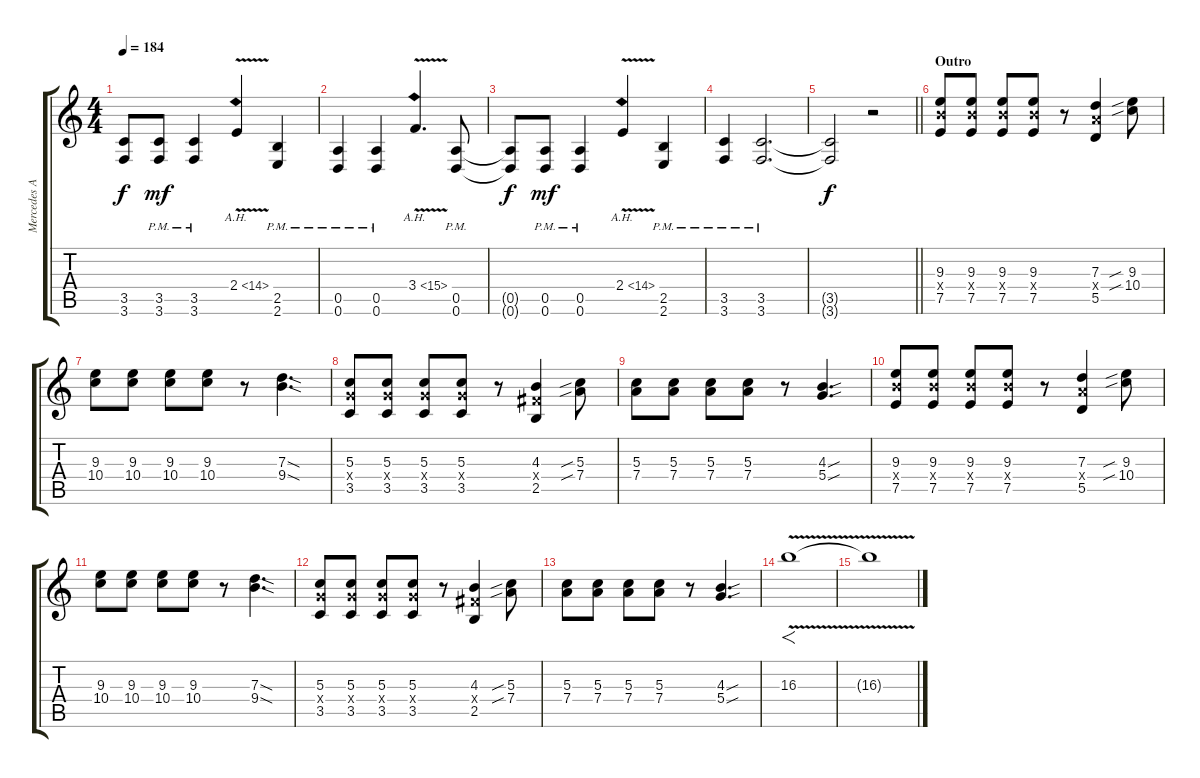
\track ("Mercedes Arn-Horn (Lead Guitar)" "Mercedes A") {instrument distortionguitar}
\staff {score tabs}
\tuning (E4 B3 G3 D3 A2 D2) {hide}
\ts (4 4)
\tempo 184
\clef g2
\ks c
(3.5{t} 3.6{t}).8{dy f} (3.5 3.6{pm}).8{dy mf} (3.5 3.6{pm}).4 2.4{ah 12 v}.4 (2.5{pm} 2.6).4 |
(0.5 0.6{pm}).4 (0.5 0.6{pm}).4 3.4{ah 12 v}.4{d} (0.5 0.6{pm}).8 |
(0.5{t} 0.6{t}).8{dy f} (0.5 0.6{pm}).8{dy mf} (0.5 0.6{pm}).4 2.4{ah 12 v}.4 (2.5{pm} 2.6).4 |
(3.5{pm} 3.6{pm}).4 (3.5{pm} 3.6{pm}).2{d} |
\barLineRight lightlight
(3.5{t} 3.6{t}).2{dy f} r.2 |
\section ("" "Outro")
(9.3 9.4{x} 7.5).8 (9.3 9.4{x} 7.5).8 (9.3 9.4{x} 7.5).8 (9.3 9.4{x} 7.5).8 r.8 (7.3 7.4{x} 5.5).4 (9.3{sib} 10.4{sib}).8 |
(9.3 10.4).8 (9.3 10.4).8 (9.3 10.4).8 (9.3 10.4).8 r.8 (7.3{sod} 9.4{sod}).4{d} |
(5.3 5.4{x} 3.5).8 (5.3 5.4{x} 3.5).8 (5.3 5.4{x} 3.5).8 (5.3 5.4{x} 3.5).8 r.8 (4.3 4.4{x} 2.5).4 (5.3{sib} 7.4{sib}).8 |
(5.3 7.4).8 (5.3 7.4).8 (5.3 7.4).8 (5.3 7.4).8 r.8 (4.3{sou} 5.4{sou}).4{d} |
(9.3 9.4{x} 7.5).8 (9.3 9.4{x} 7.5).8 (9.3 9.4{x} 7.5).8 (9.3 9.4{x} 7.5).8 r.8 (7.3 7.4{x} 5.5).4 (9.3{sib} 10.4{sib}).8 |
(9.3 10.4).8 (9.3 10.4).8 (9.3 10.4).8 (9.3 10.4).8 r.8 (7.3{sod} 9.4{sod}).4{d} |
(5.3 5.4{x} 3.5).8 (5.3 5.4{x} 3.5).8 (5.3 5.4{x} 3.5).8 (5.3 5.4{x} 3.5).8 r.8 (4.3 4.4{x} 2.5).4 (5.3{sib} 7.4{sib}).8 |
(5.3 7.4).8 (5.3 7.4).8 (5.3 7.4).8 (5.3 7.4).8 r.8 (4.3{sou} 5.4{sou}).4{d} |
16.3{v}.1{f} |
16.3{t}.1
